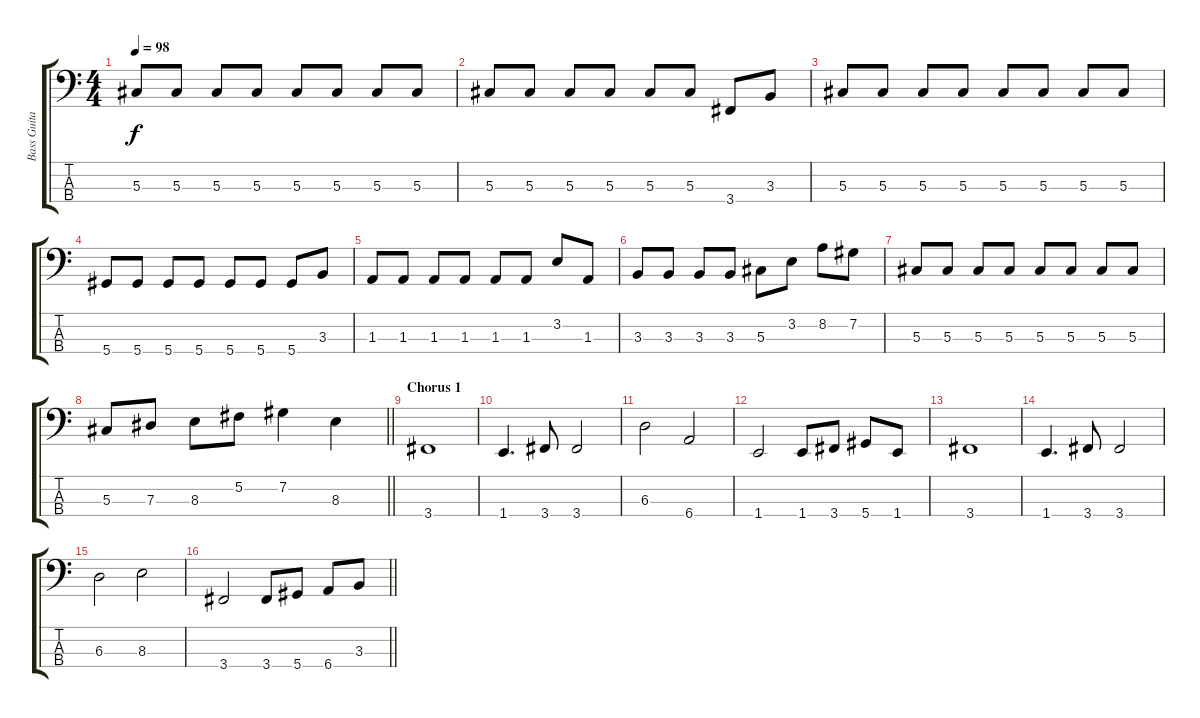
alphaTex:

\track ("Bass Guitar" "Bass Guita") {instrument electricbassfinger}
\staff {score tabs}
\tuning (Gb2 Db2 Ab1 Eb1) {hide}
\ts (4 4)
\tempo 98
\clef f4
\ks c
5.3.8{dy f} 5.3.8 5.3.8 5.3.8 5.3.8 5.3.8 5.3.8 5.3.8 |
5.3.8 5.3.8 5.3.8 5.3.8 5.3.8 5.3.8 3.4.8 3.3.8 |
5.3.8 5.3.8 5.3.8 5.3.8 5.3.8 5.3.8 5.3.8 5.3.8 |
5.4.8 5.4.8 5.4.8 5.4.8 5.4.8 5.4.8 5.4.8 3.3.8 |
1.3.8 1.3.8 1.3.8 1.3.8 1.3.8 1.3.8 3.2.8 1.3.8 |
3.3.8 3.3.8 3.3.8 3.3.8 5.3.8 3.2.8 8.2.8 7.2.8 |
5.3.8 5.3.8 5.3.8 5.3.8 5.3.8 5.3.8 5.3.8 5.3.8 |
\barLineRight lightlight
5.3.8 7.3.8 8.3.8 5.2.8 7.2.4 8.3.4 |
\section ("" "Chorus 1")
3.4.1 |
1.4.4{d} 3.4.8 3.4.2 |
6.3.2 6.4.2 |
1.4.2 1.4.8 3.4.8 5.4.8 1.4.8 |
3.4.1 |
1.4.4{d} 3.4.8 3.4.2 |
6.3.2 8.3.2 |
\barLineRight lightlight
3.4.2 3.4.8 5.4.8 6.4.8 3.3.8
